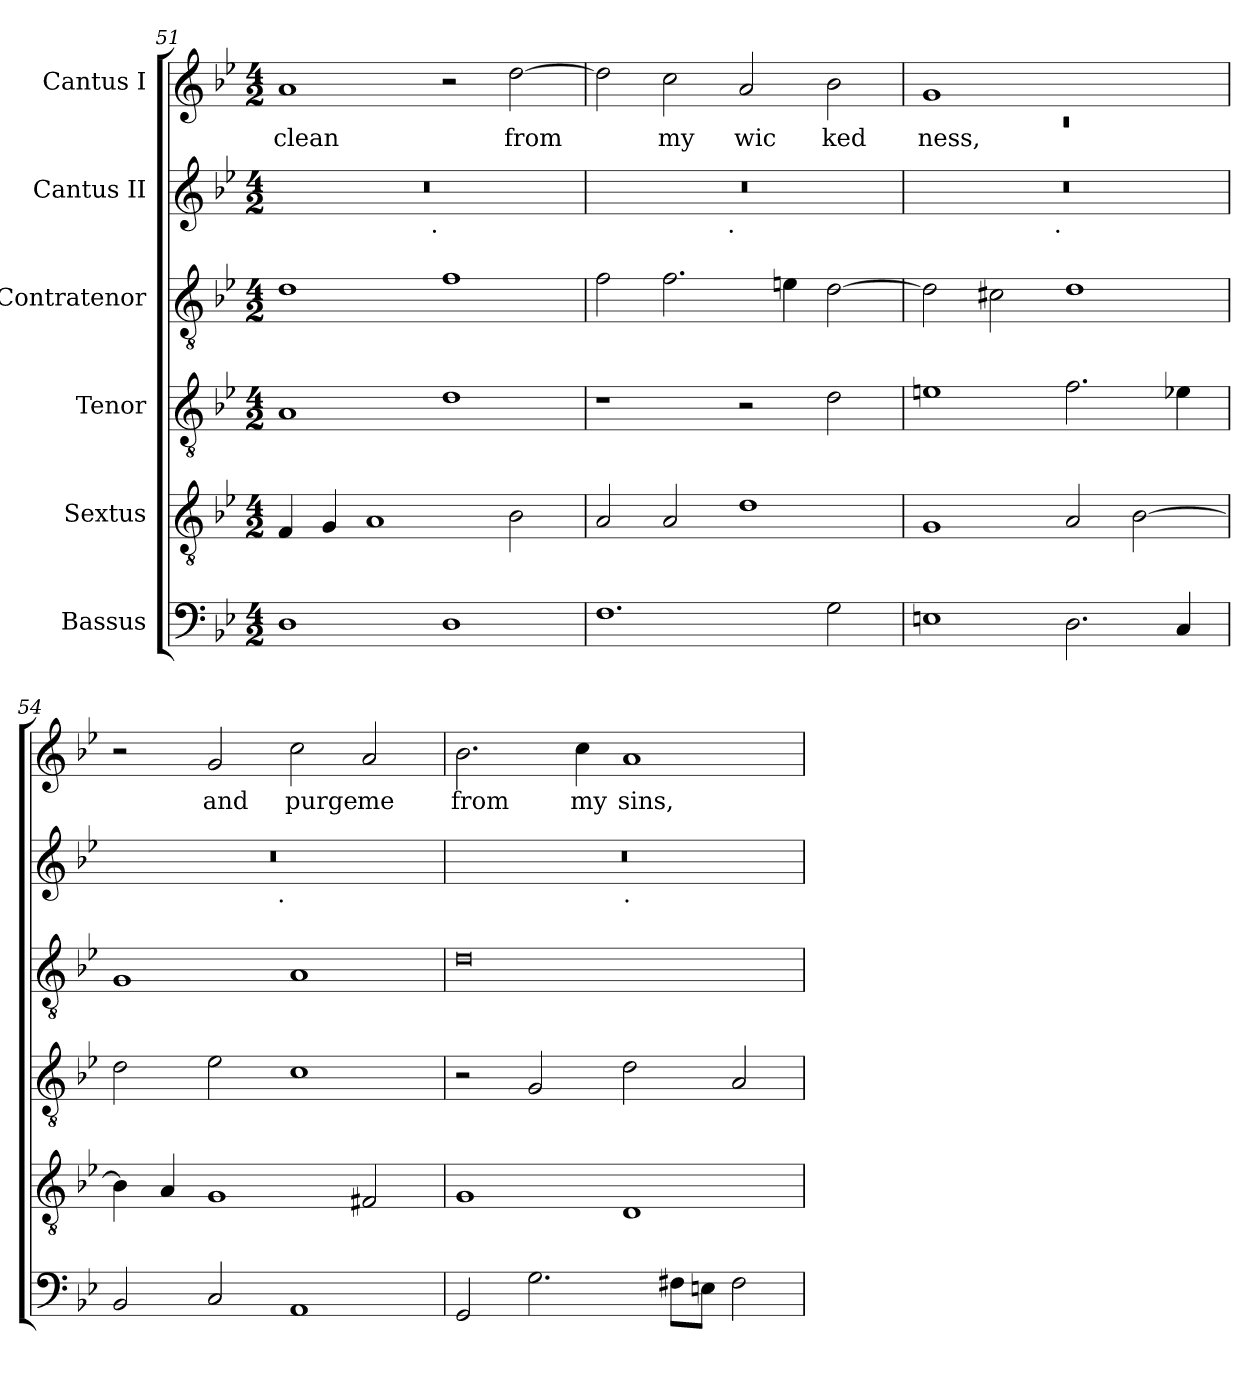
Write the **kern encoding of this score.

**kern	**kern	**kern	**text	**kern	**kern	**kern	**text
*part6	*part5	*part4	*part4	*part3	*part2	*part1	*part1
*staff6	*staff5	*staff4	*staff4	*staff3	*staff2	*staff1	*staff1
*I"Bassus	*I"Sextus	*I"Tenor	*	*I"Contratenor	*I"Cantus II	*I"Cantus I	*
*clefF4	*clefGv2	*clefGv2	*	*clefGv2	*clefG2	*clefG2	*
*k[b-e-]	*k[b-e-]	*k[b-e-]	*	*k[b-e-]	*k[b-e-]	*k[b-e-]	*
*B-:	*B-:	*B-:	*	*B-:	*B-:	*B-:	*
*M4/2	*M4/2	*M4/2	*	*M4/2	*M4/2	*M4/2	*
=51	=51	=51	=51	=51	=51	=51	=51
!	!	!	!	!	!	!	!LO:LY:b
*	*	*	*	*	*^	*	*
1D	4F/	1A	.	1d	0r	2ryy	1a	clean
.	4G/	.	.	.	.	.	.	.
.	1A	.	.	.	.	4...ryy	.	.
!	!	!	!	!	!	!LO:TX:b:t=.	!	!
.	.	.	.	.	.	1ryy	.	.
1D	.	1d	.	1f	.	.	2r	.
!	!	!	!	!	!	!	!	!LO:LY:b
.	2B-\	.	.	.	.	.	[>2dd\	from
.	.	.	.	.	.	32ryy	.	.
=52	=52	=52	=52	=52	=52	=52	=52	=52
1.F	2A/	1r	.	2f\	0r	2ryy	2dd\]	.
!	!	!	!	!	!	!	!	!LO:LY:b
.	2A/	.	.	2.f\	.	4...ryy	2cc\	my
!	!	!	!	!	!	!LO:TX:b:t=.	!	!
.	.	.	.	.	.	1ryy	.	.
!	!	!	!	!	!	!	!	!LO:LY:b
.	1d	2r	.	.	.	.	2a/	wic
.	.	.	.	4en\	.	.	.	.
!	!	!	!	!	!	!	!	!LO:LY:b
2G\	.	2d\	.	[>2d\	.	.	2b-\	ked
.	.	.	.	.	.	32ryy	.	.
=53	=53	=53	=53	=53	=53	=53	=53	=53
*	*	*	*	*	*	*	*^	*
!	!	!	!	!	!	!	!	!LO:N:vis=1	!LO:LY:b
1En	1G	1en	.	2d\]	0r	2ryy	1g	0rc	ness,
.	.	.	.	2c#X\	.	4...ryy	.	.	.
!	!	!	!	!	!	!LO:TX:b:t=.	!	!	!
.	.	.	.	.	.	1ryy	.	.	.
2.D\	2A/	2.f\	.	1d	.	.	1ryy	.	.
.	[>2B-\	.	.	.	.	.	.	.	.
4C/	.	4e-X\	.	.	.	.	.	.	.
.	.	.	.	.	.	32ryy	.	.	.
*	*	*	*	*	*	*	*v	*v	*
!!LO:LB:g=z
=54	=54	=54	=54	=54	=54	=54	=54	=54
2BB-/	4B-\]	2d\	.	1G	0r	2ryy	2r	.
.	4A/	.	.	.	.	.	.	.
!	!	!	!	!	!	!	!	!LO:LY:b
2C/	1G	2e-\	.	.	.	4...ryy	2g/	and
!	!	!	!	!	!	!LO:TX:b:t=.	!	!
.	.	.	.	.	.	1ryy	.	.
!	!	!	!	!	!	!	!	!LO:LY:b
1AA	.	1c	.	1A	.	.	2cc\	purge
!	!	!	!	!	!	!	!	!LO:LY:b
.	2F#X/	.	.	.	.	.	2a/	me
.	.	.	.	.	.	32ryy	.	.
=55	=55	=55	=55	=55	=55	=55	=55	=55
!	!	!	!	!	!	!	!	!LO:LY:b
2GG/	1G	2r	.	0d	0r	1ryy	2.b-\	from
2.G\	.	2G/	.	.	.	.	.	.
!	!	!	!	!	!	!	!	!LO:LY:b
.	.	.	.	.	.	.	4cc\	my
!	!	!	!	!	!	!LO:TX:b:t=.	!	!
!	!	!	!	!	!	!	!	!LO:LY:b
.	1D	2d\	.	.	.	1ryy	1a	sins,
8F#X\L	.	.	.	.	.	.	.	.
8En\J	.	.	.	.	.	.	.	.
2F#\	.	2A/	.	.	.	.	.	.
*	*	*	*	*	*v	*v	*	*
=	=	=	=	=	=	=	=
*-	*-	*-	*-	*-	*-	*-	*-
